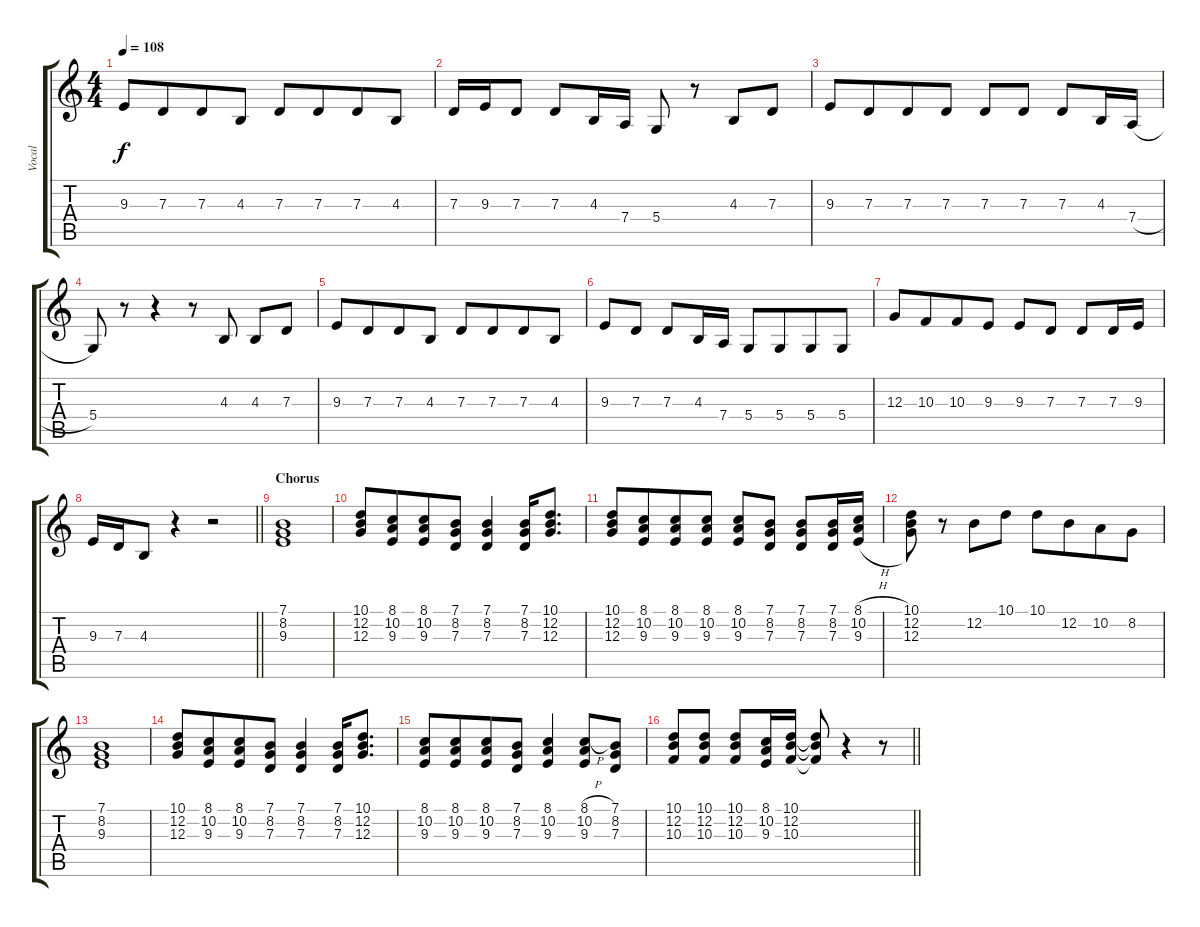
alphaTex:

\track ("Vocal" "Vocal") {instrument synthvoice}
\staff {score tabs}
\tuning (E4 B3 G3 D3 A2 E2) {hide}
\ts (4 4)
\tempo 108
\clef g2
\ks c
9.3.8{dy f} 7.3.8{beam merge} 7.3.8 4.3.8 7.3.8 7.3.8{beam merge} 7.3.8 4.3.8 |
7.3.16 9.3.16 7.3.8 7.3.8 4.3.16{beam merge} 7.4.16 5.4.8 r.8 4.3.8 7.3.8 |
9.3.8 7.3.8{beam merge} 7.3.8 7.3.8 7.3.8 7.3.8 7.3.8 4.3.16 7.4{h}.16 |
5.4.8 r.8 r.4 r.8 4.3.8 4.3.8 7.3.8 |
9.3.8 7.3.8{beam merge} 7.3.8 4.3.8 7.3.8 7.3.8{beam merge} 7.3.8 4.3.8 |
9.3.8 7.3.8 7.3.8 4.3.16 7.4.16 5.4.8 5.4.8{beam merge} 5.4.8 5.4.8 |
12.3.8 10.3.8{beam merge} 10.3.8 9.3.8 9.3.8 7.3.8 7.3.8 7.3.16 9.3.16 |
\barLineRight lightlight
9.3.16 7.3.16 4.3.8 r.4 r.2 |
\section ("" "Chorus")
(7.1 8.2 9.3).1 |
(10.1 12.2 12.3).8 (8.1 10.2 9.3).8{beam merge} (8.1 10.2 9.3).8 (7.1 8.2 7.3).8 (7.1 8.2 7.3).4 (7.1 8.2 7.3).16 (10.1 12.2 12.3).8{d} |
(10.1 12.2 12.3).8 (8.1 10.2 9.3).8{beam merge} (8.1 10.2 9.3).8 (8.1 10.2 9.3).8 (8.1 10.2 9.3).8 (7.1 8.2 7.3).8 (7.1 8.2 7.3).8 (7.1 8.2 7.3).16 (8.1{h} 10.2{h} 9.3{h}).16 |
(10.1 12.2 12.3).8 r.8 12.2.8 10.1.8 10.1.8 12.2.8{beam merge} 10.2.8 8.2.8 |
(7.1 8.2 9.3).1 |
(10.1 12.2 12.3).8 (8.1 10.2 9.3).8{beam merge} (8.1 10.2 9.3).8 (7.1 8.2 7.3).8 (7.1 8.2 7.3).4 (7.1 8.2 7.3).16 (10.1 12.2 12.3).8{d} |
(8.1 10.2 9.3).8 (8.1 10.2 9.3).8{beam merge} (8.1 10.2 9.3).8 (7.1 8.2 7.3).8 (8.1 10.2 9.3).4 (8.1{h} 10.2 9.3).8 (7.1 8.2 7.3).8 |
\barLineRight lightlight
(10.1 12.2 10.3).8 (10.1 12.2 10.3).8 (10.1 12.2 10.3).8 (8.1 10.2 9.3).16 (10.1 12.2 10.3).16 (10.1{t} 12.2{t} 10.3{t}).8 r.4 r.8
